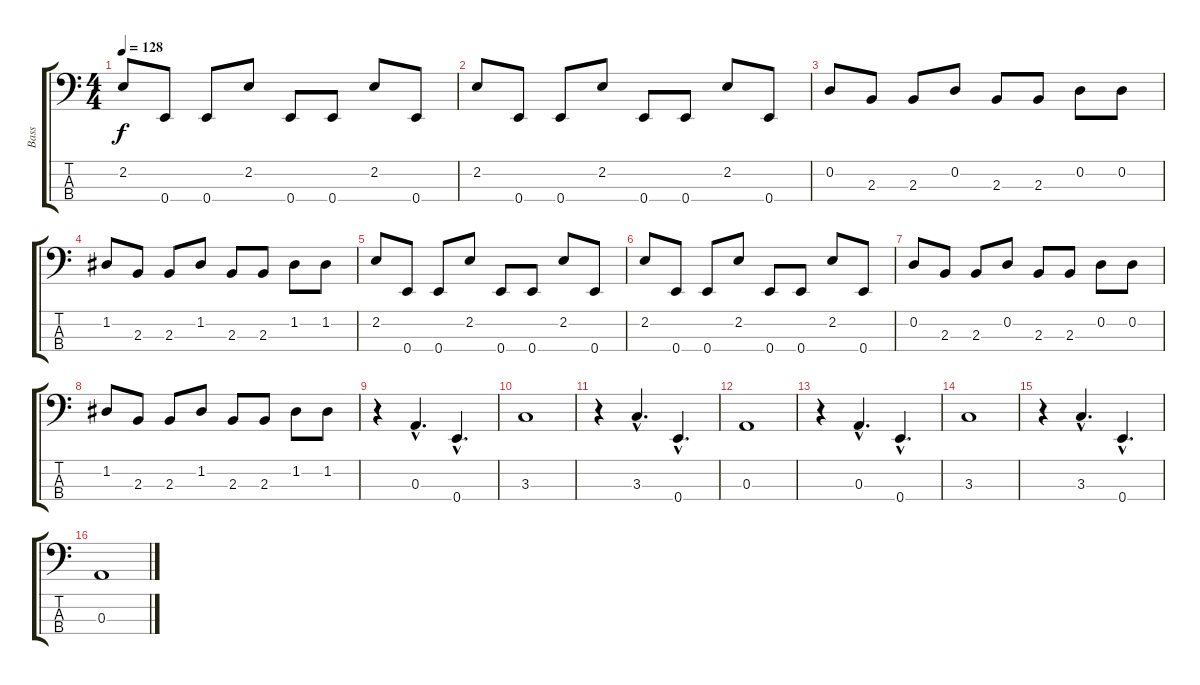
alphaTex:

\track ("Bass" "Bass") {instrument electricbassfinger}
\staff {score tabs}
\tuning (G2 D2 A1 E1) {hide}
\ts (4 4)
\tempo 128
\clef f4
\ks c
2.2.8{dy f} 0.4.8 0.4.8 2.2.8 0.4.8 0.4.8 2.2.8 0.4.8 |
2.2.8 0.4.8 0.4.8 2.2.8 0.4.8 0.4.8 2.2.8 0.4.8 |
0.2.8 2.3.8 2.3.8 0.2.8 2.3.8 2.3.8 0.2.8 0.2.8 |
1.2.8 2.3.8 2.3.8 1.2.8 2.3.8 2.3.8 1.2.8 1.2.8 |
2.2.8 0.4.8 0.4.8 2.2.8 0.4.8 0.4.8 2.2.8 0.4.8 |
2.2.8 0.4.8 0.4.8 2.2.8 0.4.8 0.4.8 2.2.8 0.4.8 |
0.2.8 2.3.8 2.3.8 0.2.8 2.3.8 2.3.8 0.2.8 0.2.8 |
1.2.8 2.3.8 2.3.8 1.2.8 2.3.8 2.3.8 1.2.8 1.2.8 |
r.4 0.3{hac}.4{d} 0.4{hac}.4{d} |
3.3.1 |
r.4 3.3{hac}.4{d} 0.4{hac}.4{d} |
0.3.1 |
r.4 0.3{hac}.4{d} 0.4{hac}.4{d} |
3.3.1 |
r.4 3.3{hac}.4{d} 0.4{hac}.4{d} |
0.3.1
